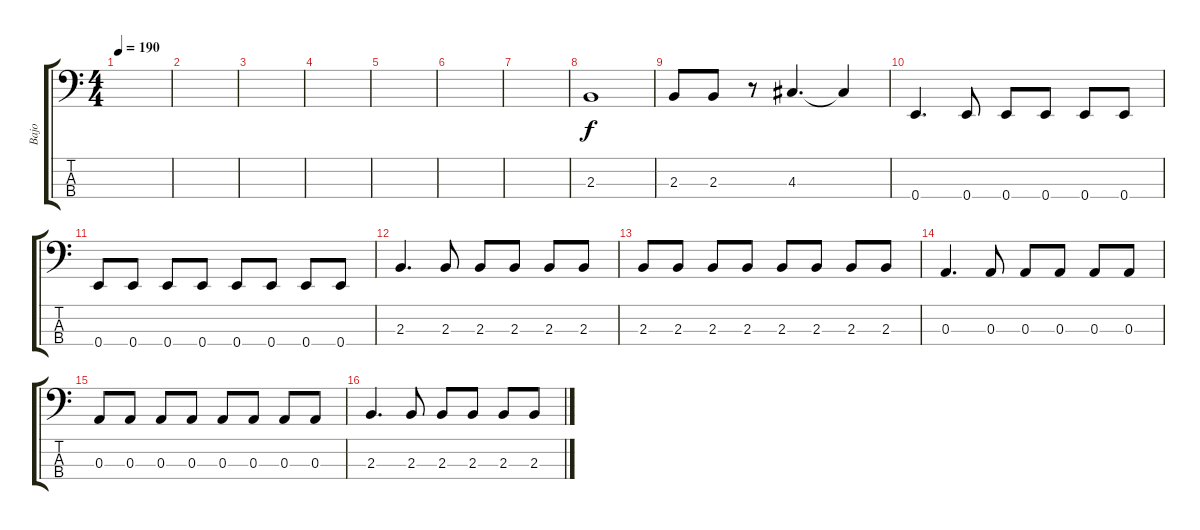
\track ("Bajo" "Bajo") {instrument electricbassfinger}
\staff {score tabs}
\tuning (G2 D2 A1 E1) {hide}
\ts (4 4)
\tempo 190
\clef f4
\ks c
|
|
|
|
|
|
|
2.3.1 |
2.3.8 2.3.8 r.8 4.3.4{d} 4.3{t}.4 |
0.4.4{d} 0.4.8 0.4.8 0.4.8 0.4.8 0.4.8 |
0.4.8 0.4.8 0.4.8 0.4.8 0.4.8 0.4.8 0.4.8 0.4.8 |
2.3.4{d} 2.3.8 2.3.8 2.3.8 2.3.8 2.3.8 |
2.3.8 2.3.8 2.3.8 2.3.8 2.3.8 2.3.8 2.3.8 2.3.8 |
0.3.4{d} 0.3.8 0.3.8 0.3.8 0.3.8 0.3.8 |
0.3.8 0.3.8 0.3.8 0.3.8 0.3.8 0.3.8 0.3.8 0.3.8 |
2.3.4{d} 2.3.8 2.3.8 2.3.8 2.3.8 2.3.8
